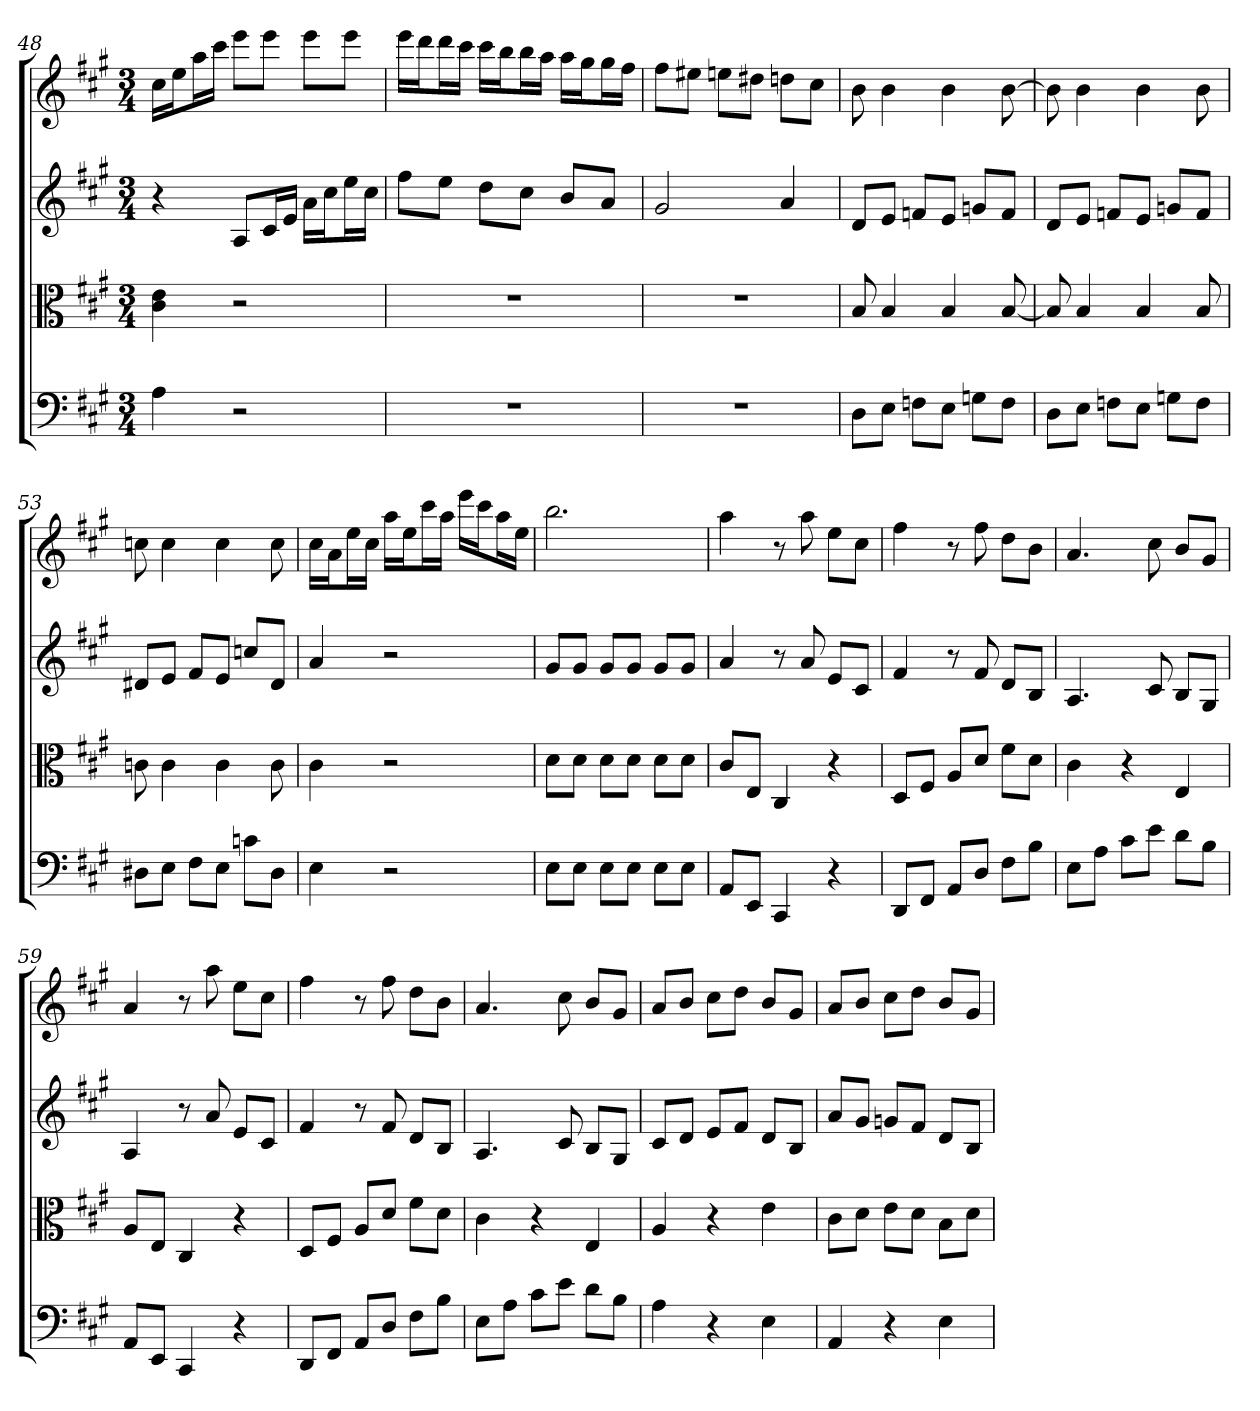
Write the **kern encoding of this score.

**kern	**kern	**kern	**kern
*part4	*part3	*part2	*part1
*staff4	*staff3	*staff2	*staff1
*clefF4	*clefC3	*	*
*k[f#c#g#]	*k[f#c#g#]	*k[f#c#g#]	*k[f#c#g#]
*f#:	*f#:	*f#:	*f#:
*M3/4	*M3/4	*M3/4	*M3/4
=48	=48	=48	=48
4A	4c# 4e	4r	16cc#LL
.	.	.	16eeJ
.	.	.	16aaL
.	.	.	16ccc#JJ
2r	2r	8AL	8eeeL
.	.	16c#L	8eeeJ
.	.	16eJJ	.
.	.	16aLL	8eeeL
.	.	16cc#J	.
.	.	16eeL	8eeeJ
.	.	16cc#JJ	.
=49	=49	=49	=49
2.r	2.r	8ff#L	16eeeLL
.	.	.	16dddJ
.	.	8eeJ	16dddL
.	.	.	16ccc#JJ
.	.	8ddL	16ccc#LL
.	.	.	16bbJ
.	.	8cc#J	16bbL
.	.	.	16aaJJ
.	.	8bL	16aaLL
.	.	.	16gg#J
.	.	8aJ	16gg#L
.	.	.	16ff#JJ
=50	=50	=50	=50
2.r	2.r	2g#	8ff#L
.	.	.	8ee#XJ
.	.	.	8eenL
.	.	.	8dd#XJ
.	.	4a	8ddnL
.	.	.	8cc#J
=51	=51	=51	=51
8D\L	8B	8dL	8b
8E\J	4B	8eJ	4b
8Fn\L	.	8fnL	.
8E\J	4B	8eJ	4b
8Gn\L	.	8gnL	.
8F\J	[8B	8fJ	[8b
=52	=52	=52	=52
8D\L	8B]	8dL	8b]
8E\J	4B	8eJ	4b
8Fn\L	.	8fnL	.
8E\J	4B	8eJ	4b
8Gn\L	.	8gnL	.
8F\J	8B	8fJ	8b
=53	=53	=53	=53
8D#X\L	8cn	8d#XL	8ccn
8E\J	4c	8eJ	4cc
8F#\L	.	8f#L	.
8E\J	4c	8eJ	4cc
8cn\L	.	8ccnL	.
8D#\J	8c	8d#J	8cc
=54	=54	=54	=54
4E	4c#	4a	16cc#LL
.	.	.	16aJ
.	.	.	16eeL
.	.	.	16cc#JJ
2r	2r	2r	16aaLL
.	.	.	16eeJ
.	.	.	16ccc#L
.	.	.	16aaJJ
.	.	.	16eeeLL
.	.	.	16ccc#J
.	.	.	16aaL
.	.	.	16eeJJ
=55	=55	=55	=55
8E\L	8d\L	8g#L	2.bb
8E\J	8d\J	8g#J	.
8E\L	8d\L	8g#L	.
8E\J	8d\J	8g#J	.
8E\L	8d\L	8g#L	.
8E\J	8d\J	8g#J	.
=56	=56	=56	=56
8AA/L	8c#/L	4a	4aa
8EE/J	8E/J	.	.
4CC#	4C#	8r	8r
.	.	8a	8aa
4r	4r	8eL	8eeL
.	.	8c#J	8cc#J
=57	=57	=57	=57
8DD/L	8D/L	4f#	4ff#
8FF#/J	8F#/J	.	.
8AA/L	8A/L	8r	8r
8D/J	8d/J	8f#	8ff#
8F#\L	8f#\L	8dL	8ddL
8B\J	8d\J	8BJ	8bJ
=58	=58	=58	=58
8E\L	4c#	4.A	4.a
8A\J	.	.	.
8c#\L	4r	.	.
8e\J	.	8c#	8cc#
8d\L	4E	8BL	8bL
8B\J	.	8G#J	8g#J
=59	=59	=59	=59
8AA/L	8A/L	4A	4a
8EE/J	8E/J	.	.
4CC#	4C#	8r	8r
.	.	8a	8aa
4r	4r	8eL	8eeL
.	.	8c#J	8cc#J
=60	=60	=60	=60
8DD/L	8D/L	4f#	4ff#
8FF#/J	8F#/J	.	.
8AA/L	8A/L	8r	8r
8D/J	8d/J	8f#	8ff#
8F#\L	8f#\L	8dL	8ddL
8B\J	8d\J	8BJ	8bJ
=61	=61	=61	=61
8E\L	4c#	4.A	4.a
8A\J	.	.	.
8c#\L	4r	.	.
8e\J	.	8c#	8cc#
8d\L	4E	8BL	8bL
8B\J	.	8G#J	8g#J
=62	=62	=62	=62
4A	4A	8c#L	8aL
.	.	8dJ	8bJ
4r	4r	8eL	8cc#L
.	.	8f#J	8ddJ
4E	4e	8dL	8bL
.	.	8BJ	8g#J
=63	=63	=63	=63
4AA	8c#\L	8aL	8aL
.	8d\J	8g#J	8bJ
4r	8e\L	8gnL	8cc#L
.	8d\J	8f#J	8ddJ
4E	8B\L	8dL	8bL
.	8d\J	8BJ	8g#J
=	=	=	=
*-	*-	*-	*-
